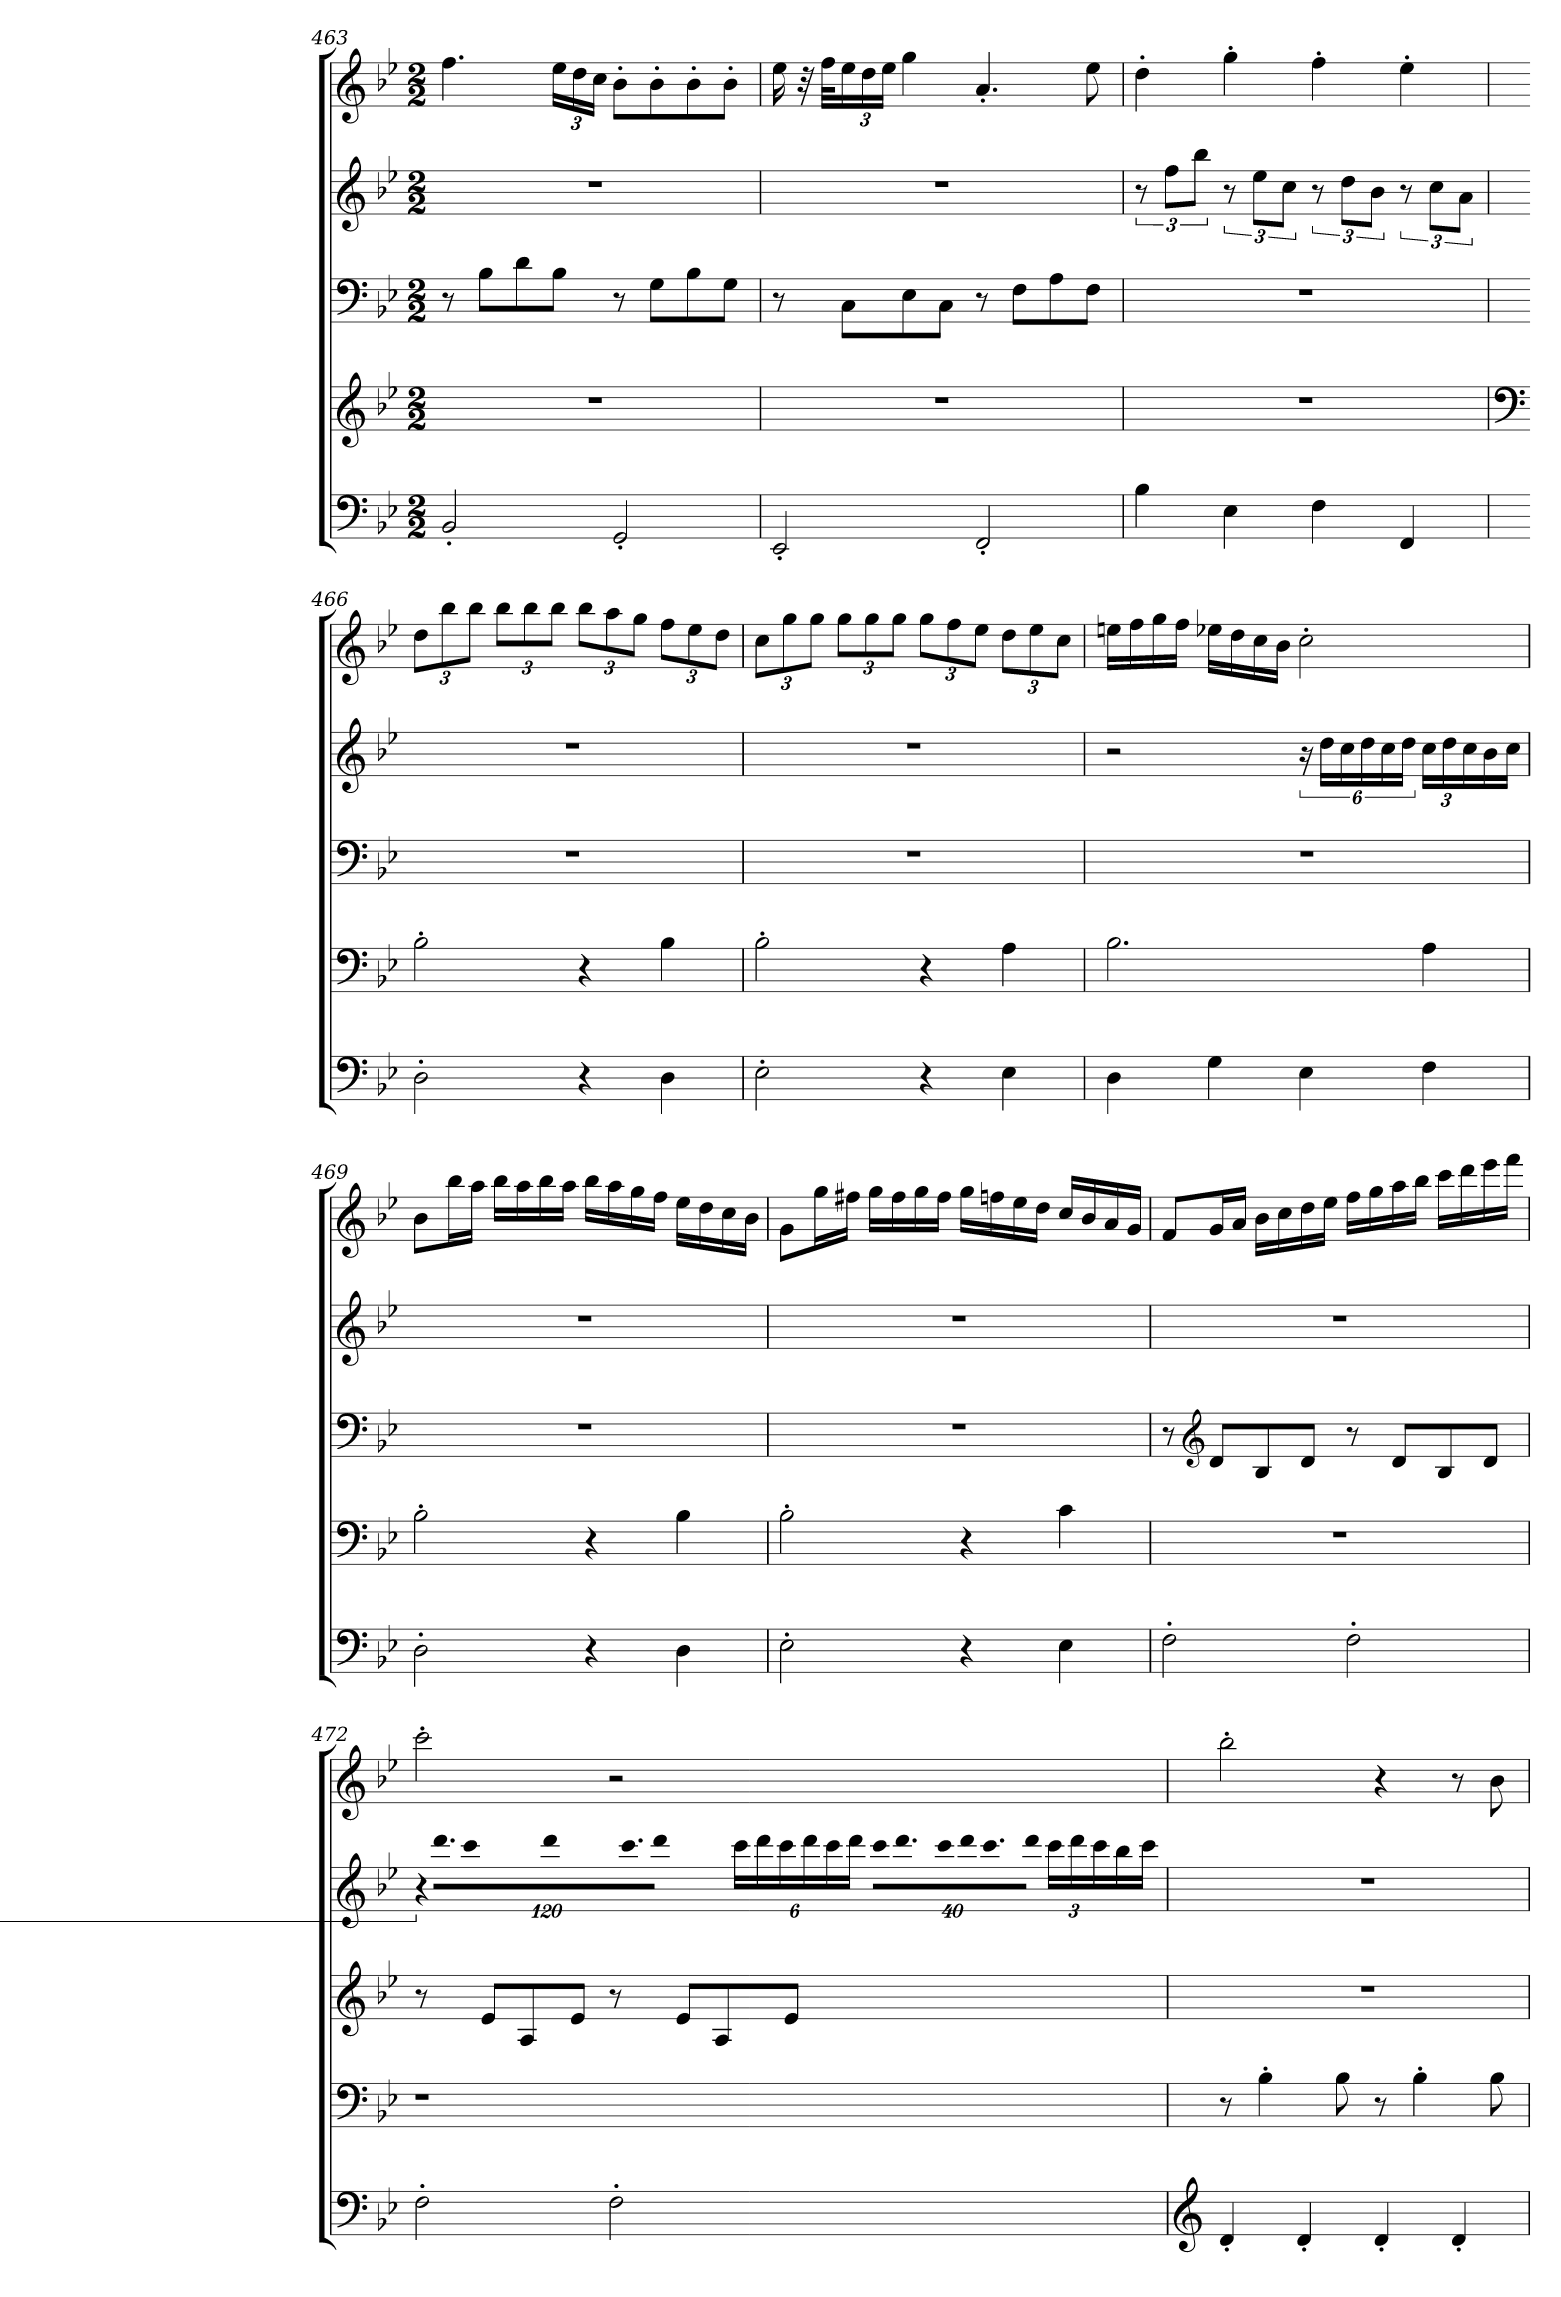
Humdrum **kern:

**kern	**kern	**kern	**kern	**kern
*part5	*part4	*part3	*part2	*part1
*staff5	*staff4	*staff3	*staff2	*staff1
*clefF4	*clefG2	*clefF4	*clefG2	*clefG2
*k[b-e-]	*k[b-e-]	*k[b-e-]	*k[b-e-]	*k[b-e-]
*M2/2	*M2/2	*M2/2	*M2/2	*M2/2
*MM169	*MM169	*MM169	*MM169	*MM169
=463	=463	=463	=463	=463
2BB-'/	1r	8r	1r	4.ff\
.	.	8B-\L	.	.
.	.	8d\	.	.
*	*	*	*	*Xbrackettup
.	.	8B-\J	.	24ee-\LL
.	.	.	.	24dd\
.	.	.	.	24cc\JJ
2GG'/	.	8r	.	8b-'\L
.	.	8G\L	.	8b-'\
.	.	8B-\	.	8b-'\
.	.	8G\J	.	8b-'\J
!!LO:PB:g=z
=464	=464	=464	=464	=464
2EE-'/	1r	8r	1r	16ee-\
.	.	.	.	32r
.	.	.	.	32ff\KLL
.	.	8C\L	.	24ee-\
.	.	.	.	24dd\
.	.	.	.	24ee-\JJ
.	.	8E-\	.	4gg\
.	.	8C\J	.	.
2FF'/	.	8r	.	4.a'/
.	.	8F\L	.	.
.	.	8A\	.	.
.	.	8F\J	.	8ee-\
=465	=465	=465	=465	=465
4B-\	1r	1r	12r	4dd'\
.	.	.	12ff\L	.
.	.	.	12bb-\J	.
4E-\	.	.	12r	4gg'\
.	.	.	12ee-\L	.
.	.	.	12cc\J	.
4F\	.	.	12r	4ff'\
.	.	.	12dd\L	.
.	.	.	12b-\J	.
4FF/	.	.	12r	4ee-'\
.	.	.	12cc\L	.
.	.	.	12a\J	.
=466	=466	=466	=466	=466
*	*clefF4	*	*	*
2D'\	2B-'\	1r	1r	12dd\L
.	.	.	.	12bb-\
.	.	.	.	12bb-\J
.	.	.	.	12bb-\L
.	.	.	.	12bb-\
.	.	.	.	12bb-\J
4r	4r	.	.	12bb-\L
.	.	.	.	12aa\
.	.	.	.	12gg\J
4D\	4B-\	.	.	12ff\L
.	.	.	.	12ee-\
.	.	.	.	12dd\J
!!LO:LB:g=z
=467	=467	=467	=467	=467
2E-'\	2B-'\	1r	1r	12cc\L
.	.	.	.	12gg\
.	.	.	.	12gg\J
.	.	.	.	12gg\L
.	.	.	.	12gg\
.	.	.	.	12gg\J
4r	4r	.	.	12gg\L
.	.	.	.	12ff\
.	.	.	.	12ee-\J
4E-\	4A\	.	.	12dd\L
.	.	.	.	12ee-\
.	.	.	.	12cc\J
=468	=468	=468	=468	=468
4D\	2.B-\	1r	2r	16een\LL
.	.	.	.	16ff\
.	.	.	.	16gg\
.	.	.	.	16ff\JJ
4G\	.	.	.	16ee-X\LL
.	.	.	.	16dd\
.	.	.	.	16cc\
.	.	.	.	16b-\JJ
4E-\	.	.	24r	2cc'\
.	.	.	24dd\LL	.
.	.	.	24cc\	.
*	*	*	*Xbrackettup	*
.	.	.	24dd\	.
.	.	.	24cc\	.
.	.	.	24dd\JJ	.
4F\	4A\	.	24cc\LL	.
.	.	.	24dd\	.
.	.	.	24cc\	.
.	.	.	16b-\	.
.	.	.	16cc\JJ	.
!!LO:PB:g=z
=469	=469	=469	=469	=469
*	*	*	*	*MM169
2D'\	2B-'\	1r	1r	8b-\L
.	.	.	.	16bb-\L
.	.	.	.	16aa\JJ
.	.	.	.	16bb-\LL
.	.	.	.	16aa\
.	.	.	.	16bb-\
.	.	.	.	16aa\JJ
4r	4r	.	.	16bb-\LL
.	.	.	.	16aa\
.	.	.	.	16gg\
.	.	.	.	16ff\JJ
4D\	4B-\	.	.	16ee-\LL
.	.	.	.	16dd\
.	.	.	.	16cc\
.	.	.	.	16b-\JJ
=470	=470	=470	=470	=470
*	*	*	*	*MM169
2E-'\	2B-'\	1r	1r	8g\L
.	.	.	.	16gg\L
.	.	.	.	16ff#X\JJ
.	.	.	.	16gg\LL
.	.	.	.	16ff#\
.	.	.	.	16gg\
.	.	.	.	16ff#\JJ
4r	4r	.	.	16gg\LL
.	.	.	.	16ffn\
.	.	.	.	16ee-\
.	.	.	.	16dd\JJ
4E-\	4c\	.	.	16cc/LL
.	.	.	.	16b-/
.	.	.	.	16a/
.	.	.	.	16g/JJ
!!LO:LB:g=z
=471	=471	=471	=471	=471
*	*	*	*	*MM169
2F'\	1r	8r	1r	8f/L
*	*	*clefG2	*	*
.	.	8d/L	.	16g/L
.	.	.	.	16a/JJ
.	.	8B-/	.	16b-\LL
.	.	.	.	16cc\
.	.	8d/J	.	16dd\
.	.	.	.	16ee-\JJ
2F'\	.	8r	.	16ff\LL
.	.	.	.	16gg\
.	.	8d/L	.	16aa\
.	.	.	.	16bb-\JJ
.	.	8B-/	.	16ccc\LL
.	.	.	.	16ddd\
.	.	8d/J	.	16eee-\
.	.	.	.	16fff\JJ
!!LO:PB:g=z
=472	=472	=472	=472	=472
*	*	*	*brackettup	*
*	*	*	*	*MM167
!	!	!	!LO:N:vis=32	!
2F'\	1r	8r	640%23r	2ccc'\
!	!	!	!LO:N:vis=32.	!
.	.	.	1920%103ddd\LLL	.
!	!	!	!LO:N:vis=32	!
.	.	.	640%23ccc\	.
.	.	8e-/L	.	.
!	!	!	!LO:N:vis=32	!
.	.	.	640%23ddd\	.
!	!	!	!LO:N:vis=32.	!
.	.	.	1920%103ccc\	.
!	!	!	!LO:N:vis=32	!
.	.	.	640%23ddd\JJJ	.
.	.	8A/	.	.
*	*	*	*Xbrackettup	*
.	.	.	24ccc\LL	.
.	.	.	24ddd\	.
.	.	.	24ccc\	.
.	.	8e-/J	.	.
.	.	.	24ddd\	.
.	.	.	24ccc\	.
.	.	.	24ddd\JJ	.
2F'\	.	8r	.	2r
!	!	!	!LO:N:vis=32	!
.	.	.	640%23ccc\LLL	.
!	!	!	!LO:N:vis=32.	!
.	.	.	1920%103ddd\	.
!	!	!	!LO:N:vis=32	!
.	.	.	640%23ccc\	.
.	.	8e-/L	.	.
!	!	!	!LO:N:vis=32	!
.	.	.	640%23ddd\	.
!	!	!	!LO:N:vis=32.	!
.	.	.	1920%103ccc\	.
!	!	!	!LO:N:vis=32	!
.	.	.	640%23ddd\JJJ	.
.	.	8A/	.	.
.	.	.	24ccc\LL	.
.	.	.	24ddd\	.
.	.	.	24ccc\	.
.	.	8e-/J	.	.
.	.	.	16bb-\	.
.	.	.	16ccc\JJ	.
480ryy	480ryy	480ryy	.	480ryy
=473	=473	=473	=473	=473
*clefG2	*	*	*	*
*	*	*	*	*MM168
4d'/	8r	1r	1r	2bb-'\
.	4B-'\	.	.	.
4d'/	.	.	.	.
.	8B-\	.	.	.
4d'/	8r	.	.	4r
.	4B-'\	.	.	.
4d'/	.	.	.	8r
.	8B-\	.	.	8b-\
=	=	=	=	=
*-	*-	*-	*-	*-
